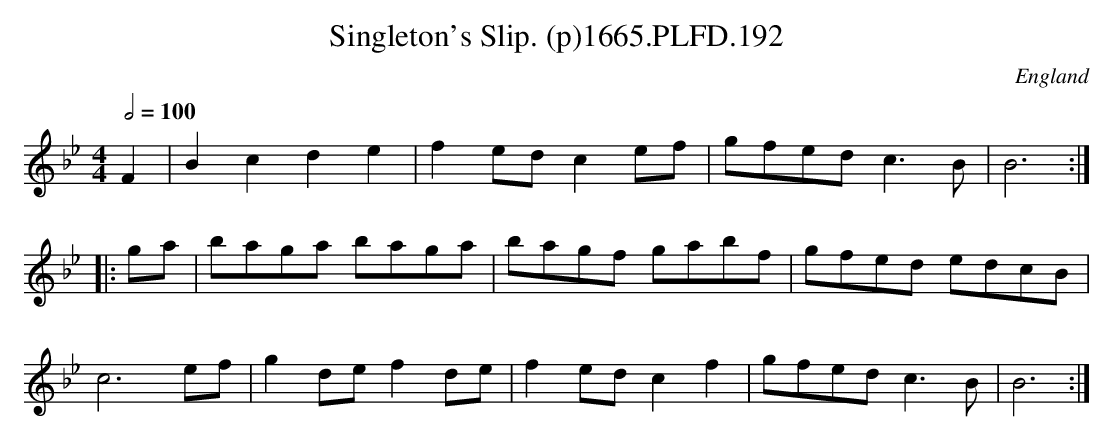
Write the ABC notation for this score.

X:1
T:Singleton's Slip. (p)1665.PLFD.192
M:4/4
L:1/8
Q:1/2=100
O:England
K:Bb
F2|B2c2d2e2|f2edc2ef|gfedc3B|B6:|
|:ga|baga baga|bagf gabf|gfed edcB|
c6ef|g2def2de|f2edc2f2|gfedc3B|B6:|
